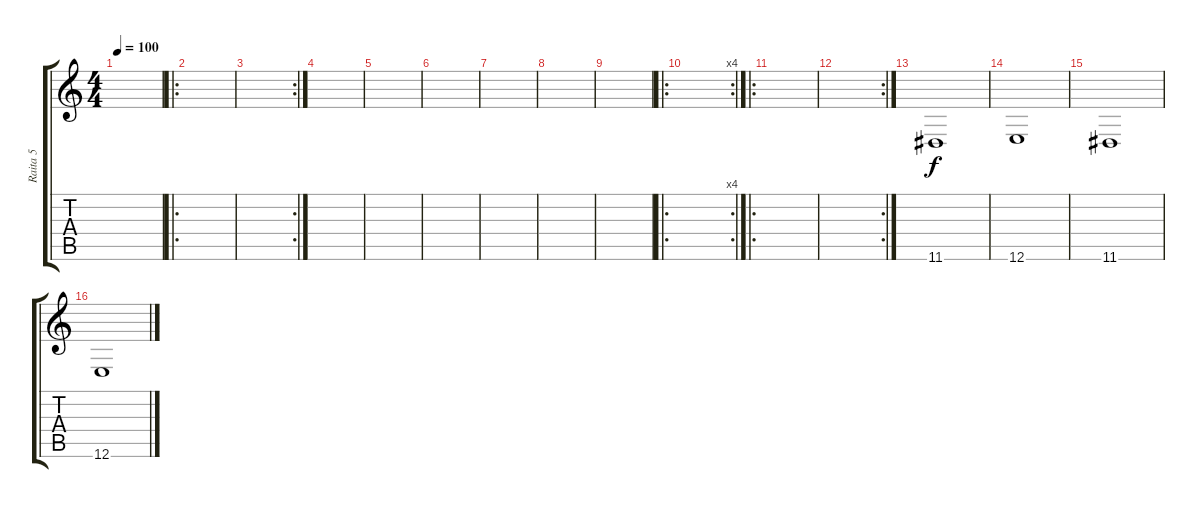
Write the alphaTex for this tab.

\track ("Raita 5" "Raita 5") {instrument choiraahs}
\staff {score tabs}
\tuning (E4 B3 G3 D3 A2 E2) {hide}
\ts (4 4)
\tempo 100
\clef g2
\ks c
|
\ro
|
\rc 2
|
|
|
|
|
|
|
\ro
\rc 4
|
\ro
|
\rc 2
|
11.6.1 |
12.6.1 |
11.6.1 |
12.6.1
